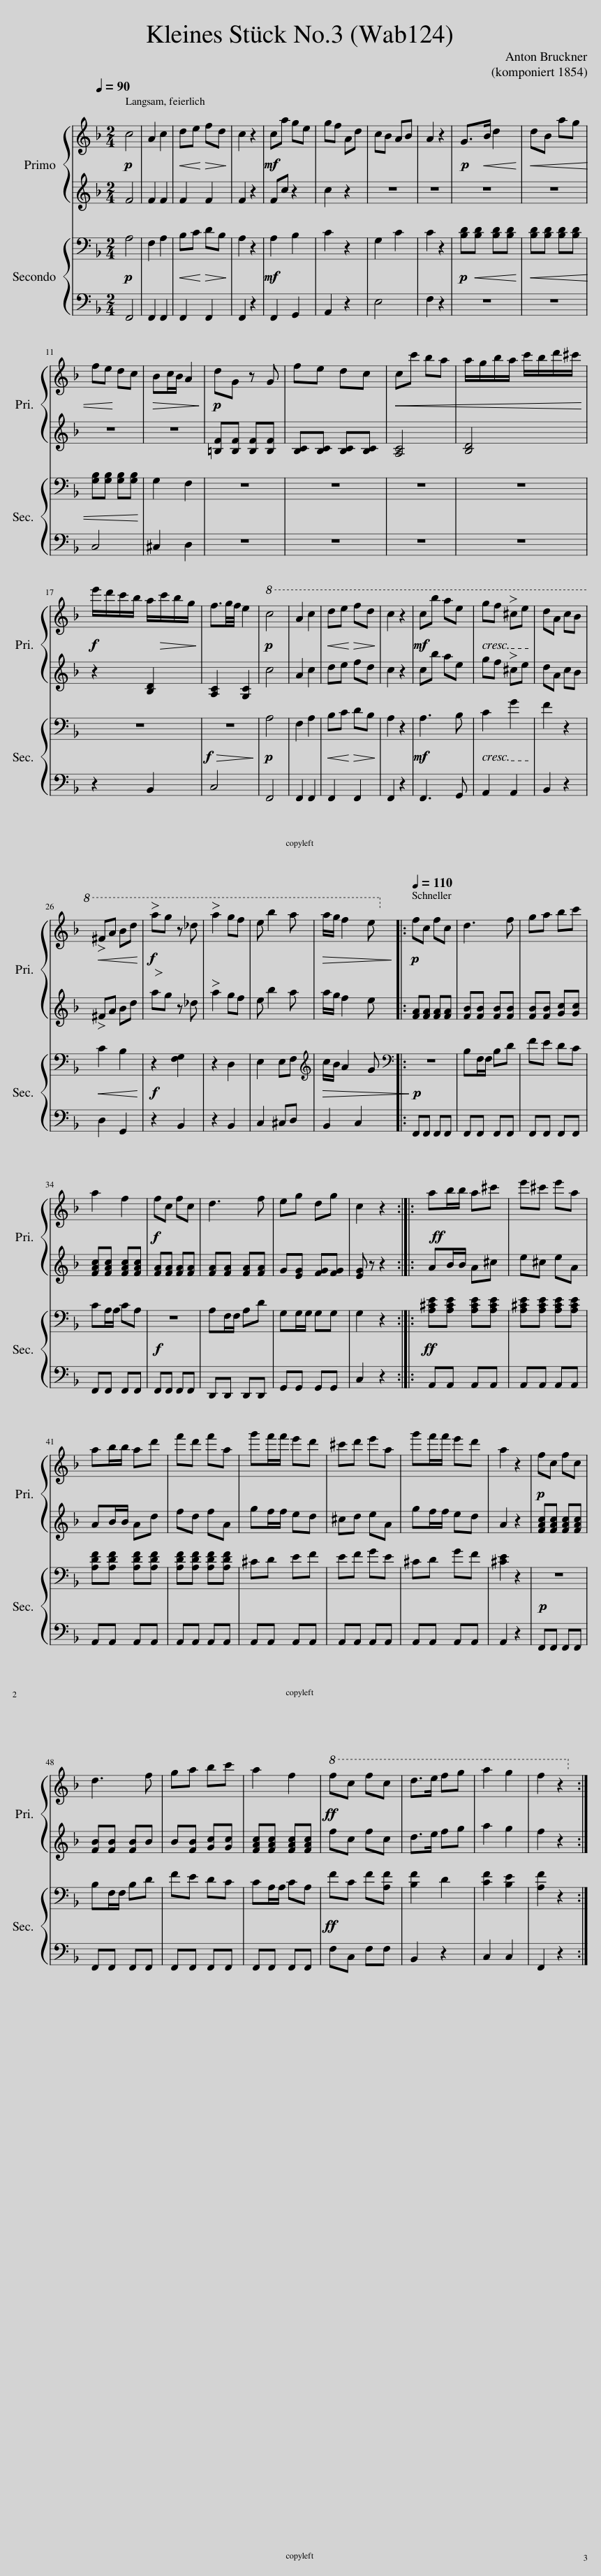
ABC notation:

X:1
%%score { 1 | 2 } { 3 | 4 }
L:1/8
Q:1/4=90
M:2/4
I:linebreak $
K:F
V:1 treble
V:2 treble
V:3 bass
V:4 bass
V:1
!p! c4 | A2 c2 |!<(! de!<)!!>(! fd!>)! | c2 z2 |!mf! ca ge | %5
 gf Ad | cB AB | A2 z2 |!p! G>!<(!B d2!<)! |!<(! dB ag |$ %10
 fe!<)! dc |!>(! Bc/B/ A2!>)! |!p! dG z G | fe dc |!<(! cc' ba | %15
 a/g/b/a/ c'/b/d'/^c'/!<)! |$!f! e'/d'/c'/b/ a/!>(!c'/b/g/!>)! | f3/2g/4f/4 e2 |!p!!8va(! c'4 | a2 c'2 | %20
!<(! d'e'!<)!!>(! f'd'!>)! | c'2 z2 |!mf! c'b' a'e' | g'f' ^c'e' | d'a c'b |$ %25
!<(! ^fa bd'!<)! |!f! a'g' z _d' | a'2 g'f' | e' b'2 a' |!>(! a'/g'/ f'2 e'!8va)!!>)! |: %30
[Q:1/4=110]!p! fc fc | d3 f | ga bc' |$ a2 f2 |!f! fc fc | %35
 d3 f | eg dg | c2 z2 ::!ff! ab/b/ a^c' | e'^c' e'a |$ %40
 ab/b/ ad' | f'd' f'a | g'f'/f'/ e'd' | ^c'd' e'a | g'f'/f'/ e'd' | %45
 a2 z2 |!p! fc fc |$ d3 f | ga bc' | a2 f2 | %50
!ff!!8va(! f'c' f'c' | d'>e' f'g' | a'2 g'2 | f'2 z2!8va)! :| %54
V:2
 F4 | F2 F2 | F2 F2 | F2 z2 | Fc z2 | %5
 c2 z2 | z4 | z4 | z4 | z4 |$ %10
 z4 | z4 | [=B,F][B,F] [B,F][B,F] | [B,C][B,C] [B,C][B,C] | [A,C]4 | %15
 [B,D]4 |$ z2 [B,D]2 | [A,C]2 [G,C]2 | c4 | A2 c2 | %20
 de fd | c2 z2 | cb ae | gf ^ce | dA cB |$ %25
 ^FA Bd | ag z _d | a2 gf | e b2 a | a/g/ f2 e |: %30
 [FA][FA] [FA][FA] | [FB][FB] [FB][FB] | [FB][FB] [Gc][Gc] |$ [FAc][FAc] [FAc][FAc] | [FA][FA] [FA][FA] | %35
 [FA][FA] [FA][FA] | G[EG] [FG][FG] | [EG] z z2 :: AB/B/ A^c | e^c eA |$ %40
 AB/B/ Ad | fd fA | gf/f/ ed | ^cd eA | gf/f/ ed | %45
 A2 z2 | [FAc][FAc] [FAc][FAc] |$ [FB][FB] [FB]B | B[FB] [Gc][Gc] | [FAc][FAc] [FAc][FAc] | %50
 fc fc | d>e fg | a2 g2 | f2 z2 :| %54
V:3
!p! A,4 | F,2 A,2 |!<(! B,C!<)!!>(! DB,!>)! | A,2 z2 |!mf! A,2 B,2 | %5
 C2 z2 | G,2 C2 | C2 z2 |!p! [B,D]!<(![B,D] [B,D][B,D]!<)! |!<(! [B,D][B,D] [B,D][B,D] |$ %10
 [G,B,][G,B,] [G,B,][G,B,]!<)! | G,2 F,2 | z4 | z4 | z4 | %15
 z4 |$ z4 |!f!!>(! z4!>)! |!p! A,4 | F,2 A,2 | %20
!<(! B,C!<)!!>(! DB,!>)! | A,2 z2 |!mf! A,3 B, | C2 G2 | F2 z2 |$ %25
!<(! C2 B,2!<)! |!f! z2 [F,G,]2 | z2 D,2 | E,2 E,F, |[K:treble]!>(! c/B/ A2 G!>)! |: %30
[K:bass]!p! z4 | B,F,/F,/ B,D | FE DC |$ CA,/A,/ CA, |!f! z4 | %35
 A,F,/F,/ A,D | G,G,/G,/ G,G, | G,2 z2 ::!ff! [A,^CE][A,CE] [A,CE][A,CE] | [A,^CE][A,CE] [A,CE][A,CE] |$ %40
 [A,DF][A,DF] [A,DF][A,DF] | [A,DF][A,DF] [A,DF][A,DF] | ^CD EF | EF GE | ^CD GF | %45
 [^CE]2 z2 |!p! z4 |$ B,F,/F,/ B,D | FE DC | CA,/A,/ CA, | %50
!ff! FC F[A,F] | [B,F]2 D2 | [CF]2 [B,E]2 | [A,F]2 z2 :| %54
V:4
 F,,4 | F,,2 F,,2 | F,,2 F,,2 | F,,2 z2 | F,,2 G,,2 | %5
 A,,2 z2 | E,4 | F,2 z2 | z4 | z4 |$ %10
 C,4 | ^C,2 D,2 | z4 | z4 | z4 | %15
 z4 |$ z2 B,,2 | C,4 | F,,4 | F,,2 F,,2 | %20
 F,,2 F,,2 | F,,2 z2 | F,,3 G,, | A,,2 A,,2 | B,,2 z2 |$ %25
 D,2 G,,2 | z2 B,,2 | z2 B,,2 | C,2 ^C,D, | B,,2 C,2 |: %30
 F,,F,, F,,F,, | F,,F,, F,,F,, | F,,F,, F,,F,, |$ F,,F,, F,,F,, | F,,F,, F,,F,, | %35
 D,,D,, D,,D,, | G,,G,, G,,G,, | C,2 z2 :: A,,A,, A,,A,, | A,,A,, A,,A,, |$ %40
 A,,A,, A,,A,, | A,,A,, A,,A,, | A,,A,, A,,A,, | A,,A,, A,,A,, | A,,A,, A,,A,, | %45
 A,,2 z2 | F,,F,, F,,F,, |$ F,,F,, F,,F,, | F,,F,, F,,F,, | F,,F,, F,,F,, | %50
 F,C, F,F, | B,,2 z2 | C,2 C,2 | F,,2 z2 :| %54
